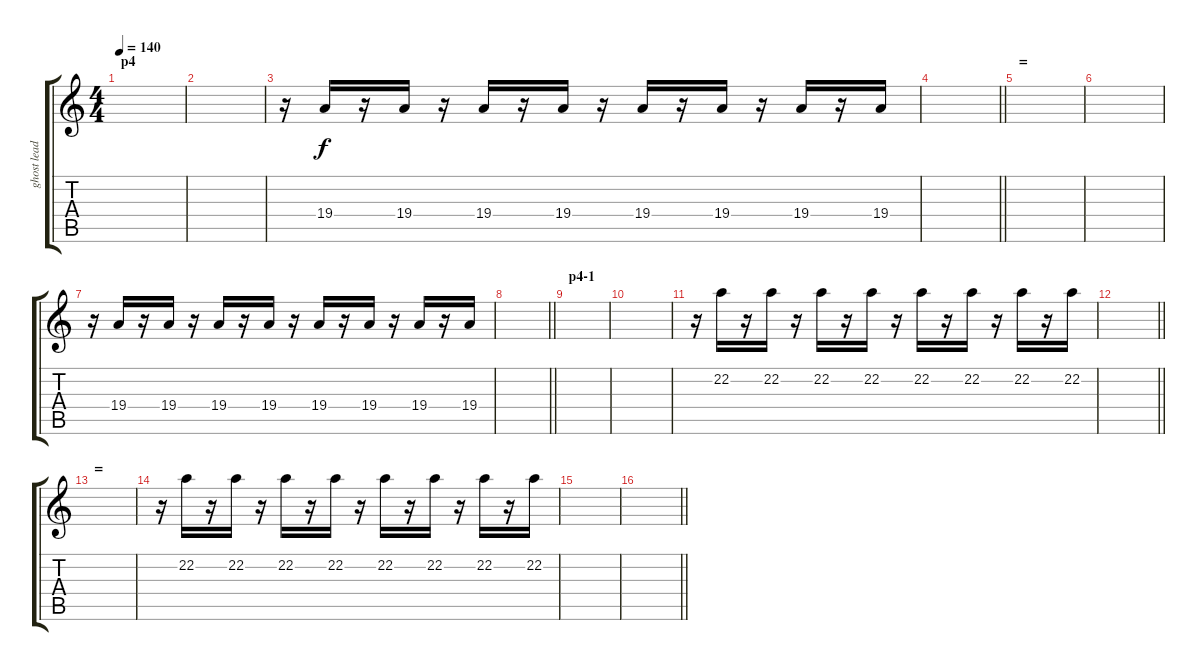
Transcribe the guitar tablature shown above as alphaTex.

\track ("ghost lead 2" "ghost lead") {instrument fx1rain}
\staff {score tabs}
\tuning (E4 B3 G3 D3 A2 E2) {hide}
\ts (4 4)
\section ("" "p4")
\tempo 140
\clef g2
\ks c
|
|
r.16 19.4.16 r.16 19.4.16 r.16 19.4.16 r.16 19.4.16 r.16 19.4.16 r.16 19.4.16 r.16 19.4.16 r.16 19.4.16 |
\barLineRight lightlight
|
\section ("" "=")
|
|
r.16 19.4.16 r.16 19.4.16 r.16 19.4.16 r.16 19.4.16 r.16 19.4.16 r.16 19.4.16 r.16 19.4.16 r.16 19.4.16 |
\barLineRight lightlight
|
\section ("" "p4-1")
|
|
r.16 22.2.16 r.16 22.2.16 r.16 22.2.16 r.16 22.2.16 r.16 22.2.16 r.16 22.2.16 r.16 22.2.16 r.16 22.2.16 |
\barLineRight lightlight
|
\section ("" "=")
|
r.16 22.2.16 r.16 22.2.16 r.16 22.2.16 r.16 22.2.16 r.16 22.2.16 r.16 22.2.16 r.16 22.2.16 r.16 22.2.16 |
|
\barLineRight lightlight
